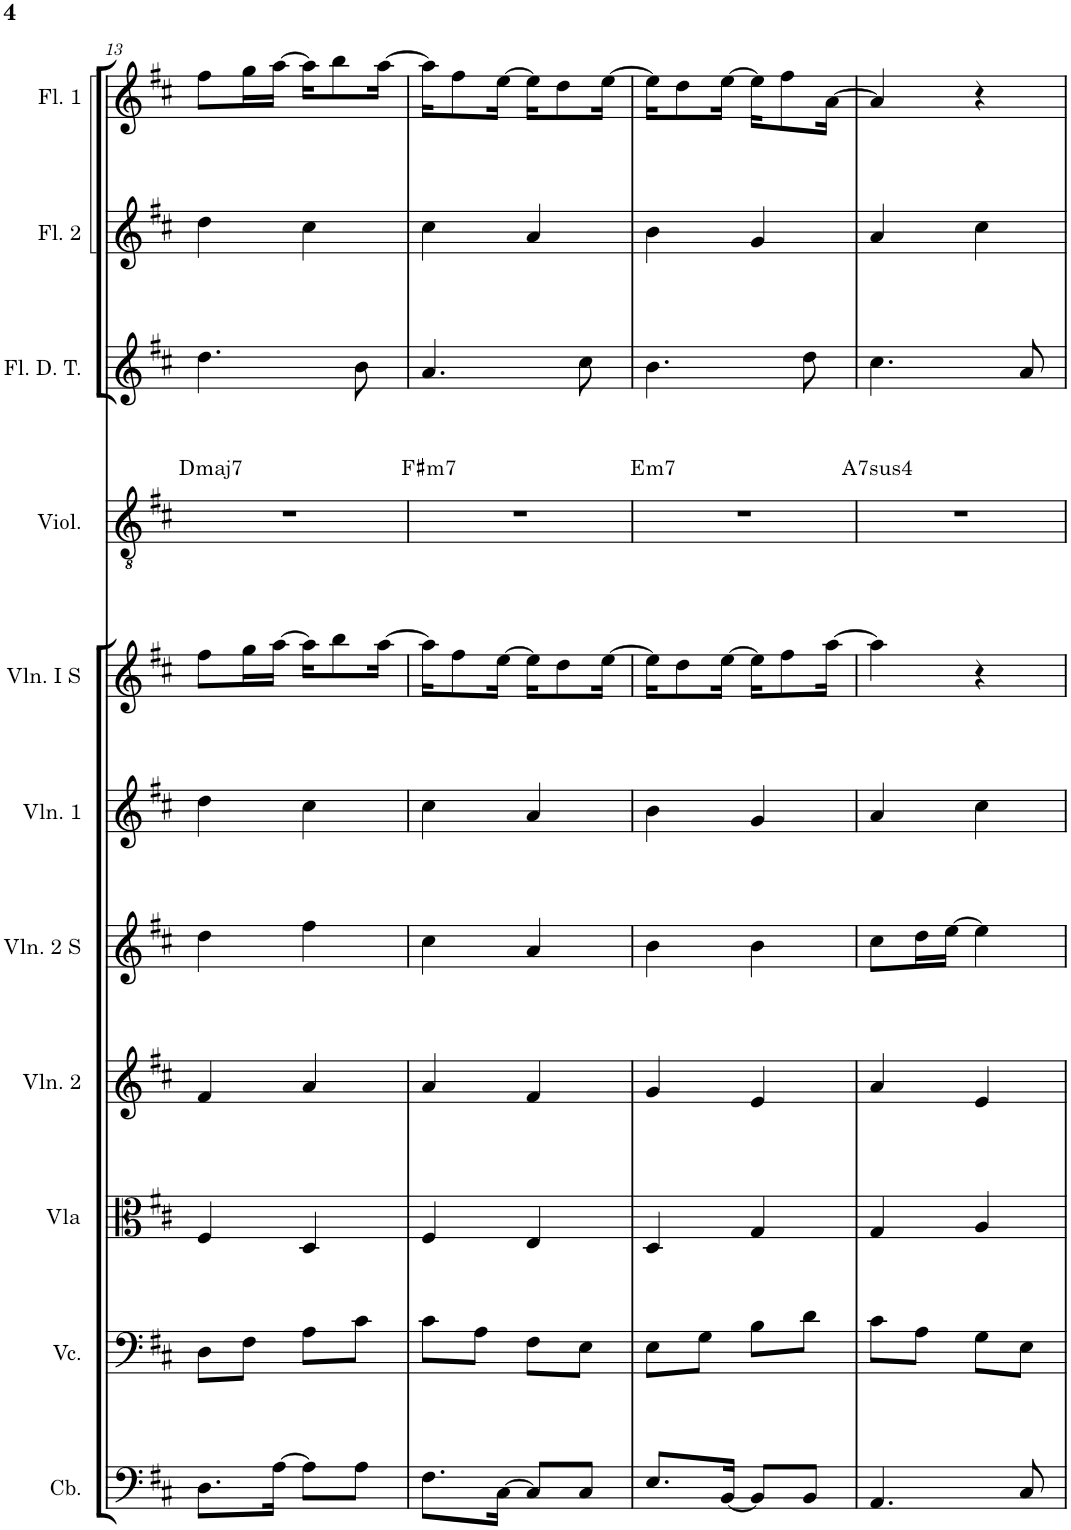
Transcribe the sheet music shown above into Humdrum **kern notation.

**kern	**kern	**kern	**kern	**kern	**kern	**kern	**kern	**harte	**kern	**kern	**kern
*part11	*part10	*part9	*part8	*part7	*part6	*part5	*part4	*part4	*part3	*part2	*part1
*staff11	*staff10	*staff9	*staff8	*staff7	*staff6	*staff5	*staff4	*	*staff3	*staff2	*staff1
*I"Contrabaixo	*I"Violoncelo	*I"Viola	*I"Violino 2	*I"Violino 2 Solo	*I"Violino 1	*I"Violino I Solo	*I"Violão Acústico	*	*I"Flauta Doce Tenor	*I"Flauta 2	*I"Flauta 1
*I'Cb.	*I'Vc.	*I'Vla	*I'Vln. 2	*I'Vln. 2 S	*I'Vln. 1	*I'Vln. I S	*I'Viol.	*	*I'Fl. D. T.	*I'Fl. 2	*I'Fl. 1
!!LO:PB:g=z
*clefF4	*clefF4	*clefC3	*clefG2	*clefG2	*clefG2	*clefG2	*clefGv2	*	*clefG2	*clefG2	*clefG2
*Trd7c12	*	*	*	*	*	*	*	*	*	*	*
*k[f#c#]	*k[f#c#]	*k[f#c#]	*k[f#c#]	*k[f#c#]	*k[f#c#]	*k[f#c#]	*k[f#c#]	*	*k[f#c#]	*k[f#c#]	*k[f#c#]
*M2/4	*M2/4	*M2/4	*M2/4	*M2/4	*M2/4	*M2/4	*M2/4	*	*M2/4	*M2/4	*M2/4
=13	=13	=13	=13	=13	=13	=13	=13	=13	=13	=13	=13
!	!	!	!	!	!	!	!	!LO:H:kt=maj7	!	!	!
8.D\L	8D\L	4F#/	4f#/	4dd\	4dd\	8ff#\L	2r	D:maj7	4.dd\	4dd\	8ff#\L
.	8F#\J	.	.	.	.	16gg\L	.	.	.	.	16gg\L
[16A\Jk	.	.	.	.	.	[16aa\JJ	.	.	.	.	[16aa\JJ
8A\L]	8A\L	4D/	4a/	4ff#\	4cc#\	16aa\KL]	.	.	.	4cc#\	16aa\KL]
.	.	.	.	.	.	8bb\	.	.	.	.	8bb\
8A\J	8c#\J	.	.	.	.	.	.	.	8b\	.	.
.	.	.	.	.	.	[16aa\Jk	.	.	.	.	[16aa\Jk
=14	=14	=14	=14	=14	=14	=14	=14	=14	=14	=14	=14
!	!	!	!	!	!	!	!	!LO:H:kt=m7	!	!	!
8.F#\L	8c#\L	4F#/	4a/	4cc#\	4cc#\	16aa\KL]	2r	F#:min7	4.a/	4cc#\	16aa\KL]
.	.	.	.	.	.	8ff#\	.	.	.	.	8ff#\
.	8A\J	.	.	.	.	.	.	.	.	.	.
[16C#\Jk	.	.	.	.	.	[16ee\Jk	.	.	.	.	[16ee\Jk
8C#/L]	8F#\L	4E/	4f#/	4a/	4a/	16ee\KL]	.	.	.	4a/	16ee\KL]
.	.	.	.	.	.	8dd\	.	.	.	.	8dd\
8C#/J	8E\J	.	.	.	.	.	.	.	8cc#\	.	.
.	.	.	.	.	.	[16ee\Jk	.	.	.	.	[16ee\Jk
=15	=15	=15	=15	=15	=15	=15	=15	=15	=15	=15	=15
!	!	!	!	!	!	!	!	!LO:H:kt=m7	!	!	!
8.E/L	8E\L	4D/	4g/	4b\	4b\	16ee\KL]	2r	E:min7	4.b\	4b\	16ee\KL]
.	.	.	.	.	.	8dd\	.	.	.	.	8dd\
.	8G\J	.	.	.	.	.	.	.	.	.	.
[16BB/Jk	.	.	.	.	.	[16ee\Jk	.	.	.	.	[16ee\Jk
8BB/L]	8B\L	4G/	4e/	4b\	4g/	16ee\KL]	.	.	.	4g/	16ee\KL]
.	.	.	.	.	.	8ff#\	.	.	.	.	8ff#\
8BB/J	8d\J	.	.	.	.	.	.	.	8dd\	.	.
.	.	.	.	.	.	[16aa\Jk	.	.	.	.	[16a\Jk
=16	=16	=16	=16	=16	=16	=16	=16	=16	=16	=16	=16
!	!	!	!	!	!	!	!	!LO:H:kt=74	!	!	!
4.AA/	8c#\L	4G/	4a/	8cc#\L	4a/	4aa\]	2r	A:sus4(7)	4.cc#\	4a/	4a/]
.	8A\J	.	.	16dd\L	.	.	.	.	.	.	.
.	.	.	.	[16ee\JJ	.	.	.	.	.	.	.
.	8G\L	4A/	4e/	4ee\]	4cc#\	4r	.	.	.	4cc#\	4r
8C#/	8E\J	.	.	.	.	.	.	.	8a/	.	.
=	=	=	=	=	=	=	=	=	=	=	=
*-	*-	*-	*-	*-	*-	*-	*-	*-	*-	*-	*-
